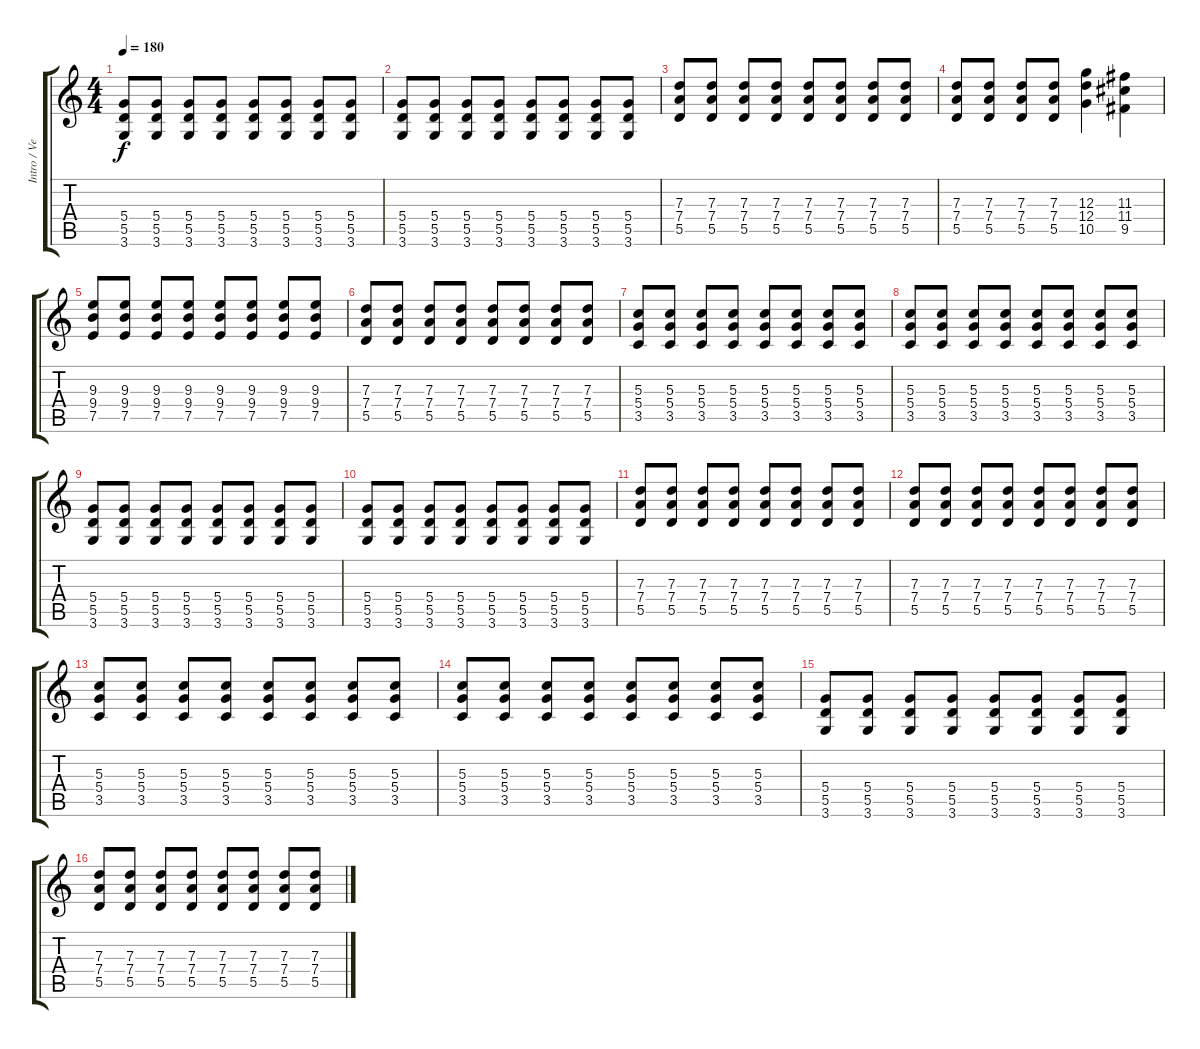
\track ("Intro / Verse Guitar" "Intro / Ve") {instrument distortionguitar}
\staff {score tabs}
\tuning (E4 B3 G3 D3 A2 E2) {hide}
\ts (4 4)
\tempo 180
\clef g2
\ks c
(5.4 5.5 3.6).8{dy f instrument distortionguitar} (5.4 5.5 3.6).8 (5.4 5.5 3.6).8 (5.4 5.5 3.6).8 (5.4 5.5 3.6).8 (5.4 5.5 3.6).8 (5.4 5.5 3.6).8 (5.4 5.5 3.6).8 |
(5.4 5.5 3.6).8 (5.4 5.5 3.6).8 (5.4 5.5 3.6).8 (5.4 5.5 3.6).8 (5.4 5.5 3.6).8 (5.4 5.5 3.6).8 (5.4 5.5 3.6).8 (5.4 5.5 3.6).8 |
(7.3 7.4 5.5).8 (7.3 7.4 5.5).8 (7.3 7.4 5.5).8 (7.3 7.4 5.5).8 (7.3 7.4 5.5).8 (7.3 7.4 5.5).8 (7.3 7.4 5.5).8 (7.3 7.4 5.5).8 |
(7.3 7.4 5.5).8 (7.3 7.4 5.5).8 (7.3 7.4 5.5).8 (7.3 7.4 5.5).8 (12.3 12.4 10.5).4 (11.3 11.4 9.5).4 |
(9.3 9.4 7.5).8 (9.3 9.4 7.5).8 (9.3 9.4 7.5).8 (9.3 9.4 7.5).8 (9.3 9.4 7.5).8 (9.3 9.4 7.5).8 (9.3 9.4 7.5).8 (9.3 9.4 7.5).8 |
(7.3 7.4 5.5).8 (7.3 7.4 5.5).8 (7.3 7.4 5.5).8 (7.3 7.4 5.5).8 (7.3 7.4 5.5).8 (7.3 7.4 5.5).8 (7.3 7.4 5.5).8 (7.3 7.4 5.5).8 |
(5.3 5.4 3.5).8 (5.3 5.4 3.5).8 (5.3 5.4 3.5).8 (5.3 5.4 3.5).8 (5.3 5.4 3.5).8 (5.3 5.4 3.5).8 (5.3 5.4 3.5).8 (5.3 5.4 3.5).8 |
(5.3 5.4 3.5).8 (5.3 5.4 3.5).8 (5.3 5.4 3.5).8 (5.3 5.4 3.5).8 (5.3 5.4 3.5).8 (5.3 5.4 3.5).8 (5.3 5.4 3.5).8 (5.3 5.4 3.5).8 |
(5.4 5.5 3.6).8 (5.4 5.5 3.6).8 (5.4 5.5 3.6).8 (5.4 5.5 3.6).8 (5.4 5.5 3.6).8 (5.4 5.5 3.6).8 (5.4 5.5 3.6).8 (5.4 5.5 3.6).8 |
(5.4 5.5 3.6).8 (5.4 5.5 3.6).8 (5.4 5.5 3.6).8 (5.4 5.5 3.6).8 (5.4 5.5 3.6).8 (5.4 5.5 3.6).8 (5.4 5.5 3.6).8 (5.4 5.5 3.6).8 |
(7.3 7.4 5.5).8 (7.3 7.4 5.5).8 (7.3 7.4 5.5).8 (7.3 7.4 5.5).8 (7.3 7.4 5.5).8 (7.3 7.4 5.5).8 (7.3 7.4 5.5).8 (7.3 7.4 5.5).8 |
(7.3 7.4 5.5).8 (7.3 7.4 5.5).8 (7.3 7.4 5.5).8 (7.3 7.4 5.5).8 (7.3 7.4 5.5).8 (7.3 7.4 5.5).8 (7.3 7.4 5.5).8 (7.3 7.4 5.5).8 |
(5.3 5.4 3.5).8 (5.3 5.4 3.5).8 (5.3 5.4 3.5).8 (5.3 5.4 3.5).8 (5.3 5.4 3.5).8 (5.3 5.4 3.5).8 (5.3 5.4 3.5).8 (5.3 5.4 3.5).8 |
(5.3 5.4 3.5).8 (5.3 5.4 3.5).8 (5.3 5.4 3.5).8 (5.3 5.4 3.5).8 (5.3 5.4 3.5).8 (5.3 5.4 3.5).8 (5.3 5.4 3.5).8 (5.3 5.4 3.5).8 |
(5.4 5.5 3.6).8 (5.4 5.5 3.6).8 (5.4 5.5 3.6).8 (5.4 5.5 3.6).8 (5.4 5.5 3.6).8 (5.4 5.5 3.6).8 (5.4 5.5 3.6).8 (5.4 5.5 3.6).8 |
(7.3 7.4 5.5).8 (7.3 7.4 5.5).8 (7.3 7.4 5.5).8 (7.3 7.4 5.5).8 (7.3 7.4 5.5).8 (7.3 7.4 5.5).8 (7.3 7.4 5.5).8 (7.3 7.4 5.5).8
